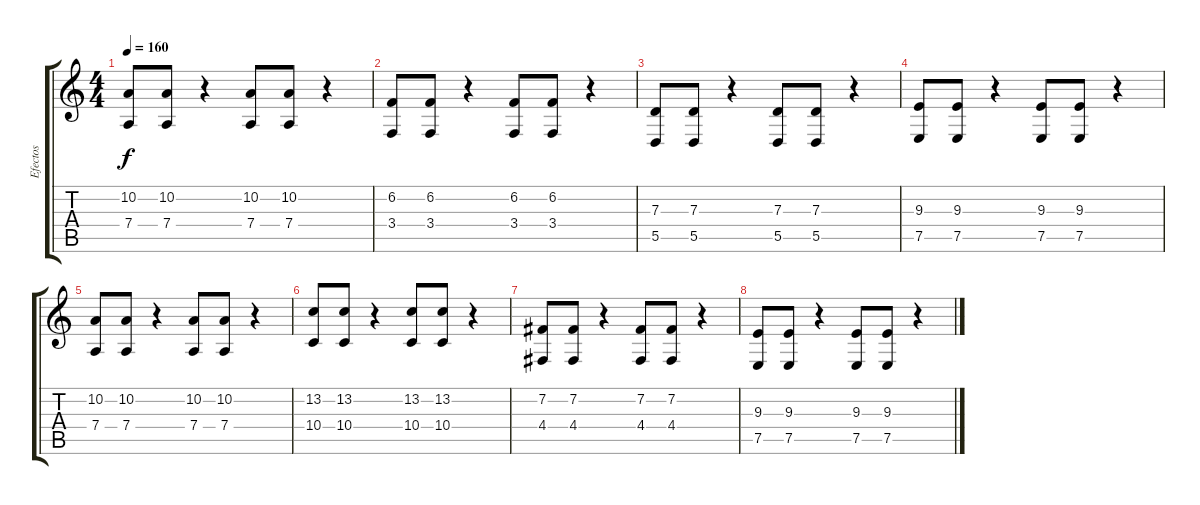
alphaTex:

\track ("Efectos" "Efectos") {instrument orchestrahit}
\staff {score tabs}
\tuning (E4 B3 G3 D3 A2 E2) {hide}
\ts (4 4)
\tempo 160
\clef g2
\ks c
(10.2 7.4).8{dy f} (10.2 7.4).8 r.4 (10.2 7.4).8 (10.2 7.4).8 r.4 |
(6.2 3.4).8 (6.2 3.4).8 r.4 (6.2 3.4).8 (6.2 3.4).8 r.4 |
(7.3 5.5).8 (7.3 5.5).8 r.4 (7.3 5.5).8 (7.3 5.5).8 r.4 |
(9.3 7.5).8 (9.3 7.5).8 r.4 (9.3 7.5).8 (9.3 7.5).8 r.4 |
(10.2 7.4).8 (10.2 7.4).8 r.4 (10.2 7.4).8 (10.2 7.4).8 r.4 |
(13.2 10.4).8 (13.2 10.4).8 r.4 (13.2 10.4).8 (13.2 10.4).8 r.4 |
(7.2 4.4).8 (7.2 4.4).8 r.4 (7.2 4.4).8 (7.2 4.4).8 r.4 |
(9.3 7.5).8 (9.3 7.5).8 r.4 (9.3 7.5).8 (9.3 7.5).8 r.4
